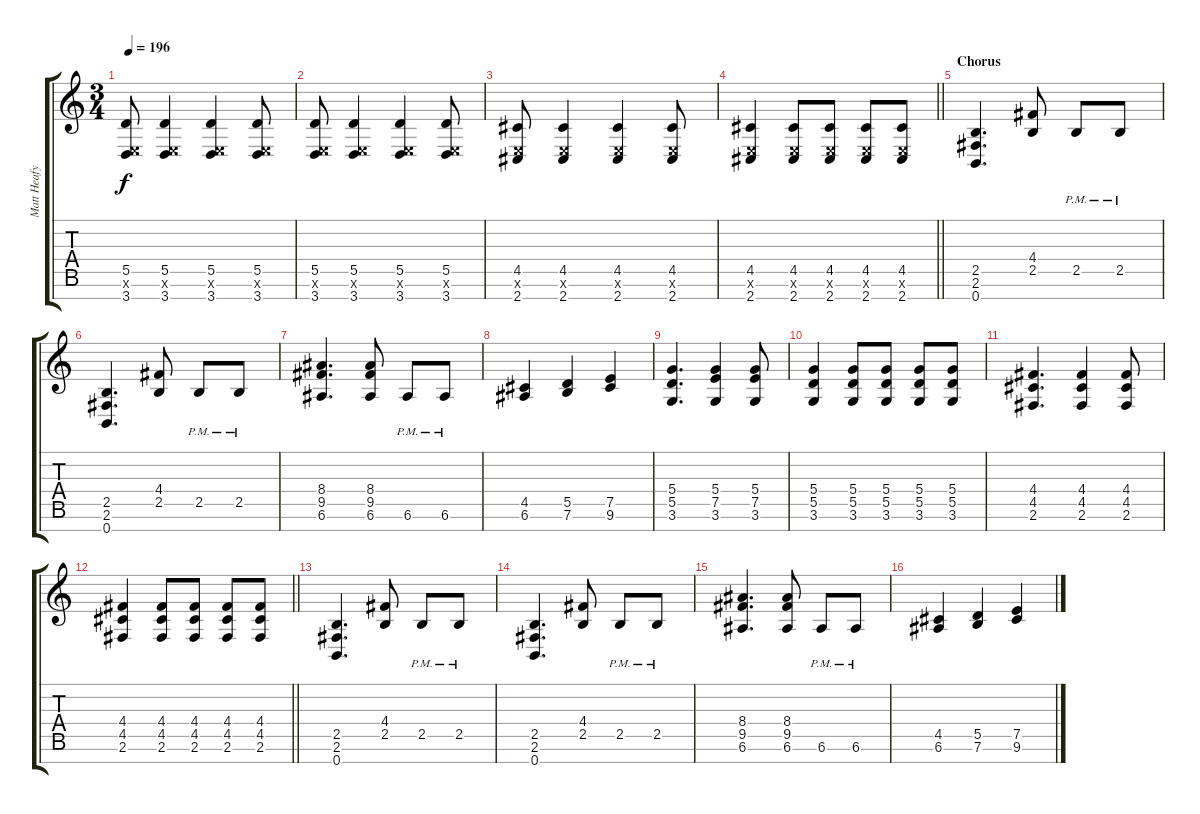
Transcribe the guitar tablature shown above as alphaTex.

\track ("Matt Heafy" "Matt Heafy") {instrument distortionguitar}
\staff {score tabs}
\tuning (E4 B3 G3 D3 A2 E2 B1) {hide}
\ts (3 4)
\tempo 196
\clef g2
\ks c
(5.5 0.6{x} 3.7).8{dy f} (5.5 0.6{x} 3.7).4 (5.5 0.6{x} 3.7).4 (5.5 0.6{x} 3.7).8 |
(5.5 0.6{x} 3.7).8 (5.5 0.6{x} 3.7).4 (5.5 0.6{x} 3.7).4 (5.5 0.6{x} 3.7).8 |
(4.5 0.6{x} 2.7).8 (4.5 0.6{x} 2.7).4 (4.5 0.6{x} 2.7).4 (4.5 0.6{x} 2.7).8 |
\barLineRight lightlight
(4.5 0.6{x} 2.7).4 (4.5 0.6{x} 2.7).8 (4.5 0.6{x} 2.7).8 (4.5 0.6{x} 2.7).8 (4.5 0.6{x} 2.7).8 |
\section ("" "Chorus")
(2.5 2.6 0.7).4{d} (4.4 2.5).8 2.5{pm}.8 2.5{pm}.8 |
(2.5 2.6 0.7).4{d} (4.4 2.5).8 2.5{pm}.8 2.5{pm}.8 |
(8.4 9.5 6.6).4{d} (8.4 9.5 6.6).8 6.6{pm}.8 6.6{pm}.8 |
(4.5 6.6).4 (5.5 7.6).4 (7.5 9.6).4 |
(5.4 5.5 3.6).4{d} (5.4 7.5 3.6).4 (5.4 7.5 3.6).8 |
(5.4 5.5 3.6).4 (5.4 5.5 3.6).8 (5.4 5.5 3.6).8 (5.4 5.5 3.6).8 (5.4 5.5 3.6).8 |
(4.4 4.5 2.6).4{d} (4.4 4.5 2.6).4 (4.4 4.5 2.6).8 |
\barLineRight lightlight
(4.4 4.5 2.6).4 (4.4 4.5 2.6).8 (4.4 4.5 2.6).8 (4.4 4.5 2.6).8 (4.4 4.5 2.6).8 |
(2.5 2.6 0.7).4{d} (4.4 2.5).8 2.5{pm}.8 2.5{pm}.8 |
(2.5 2.6 0.7).4{d} (4.4 2.5).8 2.5{pm}.8 2.5{pm}.8 |
(8.4 9.5 6.6).4{d} (8.4 9.5 6.6).8 6.6{pm}.8 6.6{pm}.8 |
(4.5 6.6).4 (5.5 7.6).4 (7.5 9.6).4
